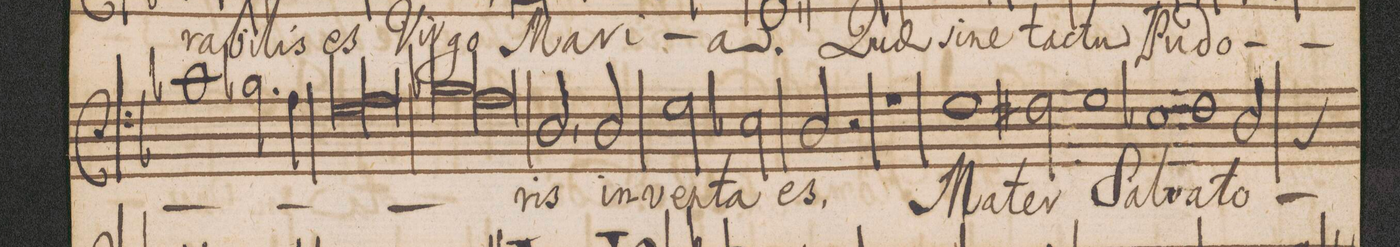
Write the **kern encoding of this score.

**kern	**text
*I"Baſso.	*
*clefF4	*
*k[b-]	*
*met(C|)	*
*M2/1	*
1c\	.
=17-	=17-
2.B-X\	.
4A\	.
*lig	*
1G\	.
=18-	=18-
1A\	.
*Xlig	*
*lig	*
1B-X\	.
=19-	=19-
1A\	.
*Xlig	*
2D,/	-ris
2D/	in-
=20-	=20-
2G\	-ven-
2E-X\	-ta
2D/	es.
2r	.
=21-	=21-
1r	.
1G\	Ma-
=22-	=22-
2F#X\	-ter
1G\	Sal-
1E-X\	-va-
=23-	=23-
1Fny\	-to-
2D/	.
*custos:BB	*
*-	*-
